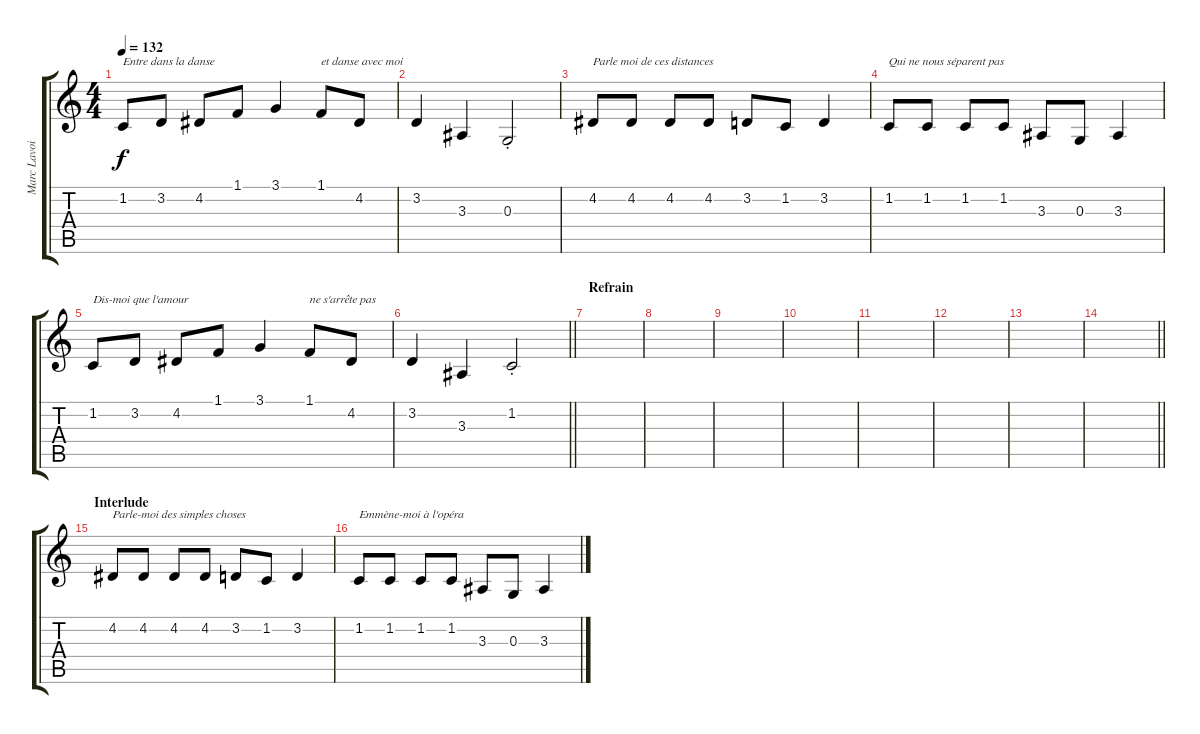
\track ("Marc Lavoine" "Marc Lavoi") {instrument lead6voice}
\staff {score tabs}
\tuning (E4 B3 G3 D3 A2 E2) {hide}
\ts (4 4)
\tempo 132
\clef g2
\ks c
1.2.8{txt "Entre dans la danse" dy f} 3.2.8 4.2.8 1.1.8 3.1.4 1.1.8{txt "et danse avec moi"} 4.2.8 |
3.2.4 3.3.4 0.3{st}.2 |
4.2.8{txt "Parle moi de ces distances"} 4.2.8 4.2.8 4.2.8 3.2.8 1.2.8 3.2.4 |
1.2.8{txt "Qui ne nous séparent pas"} 1.2.8 1.2.8 1.2.8 3.3.8 0.3.8 3.3.4 |
1.2.8{txt "Dis-moi que l'amour"} 3.2.8 4.2.8 1.1.8 3.1.4 1.1.8{txt "ne s'arrête pas"} 4.2.8 |
\barLineRight lightlight
3.2.4 3.3.4 1.2{st}.2 |
\section ("" "Refrain")
|
|
|
|
|
|
|
\barLineRight lightlight
|
\section ("" "Interlude")
4.2.8{txt "Parle-moi des simples choses"} 4.2.8 4.2.8 4.2.8 3.2.8 1.2.8 3.2.4 |
1.2.8{txt "Emmène-moi à l'opéra"} 1.2.8 1.2.8 1.2.8 3.3.8 0.3.8 3.3.4
